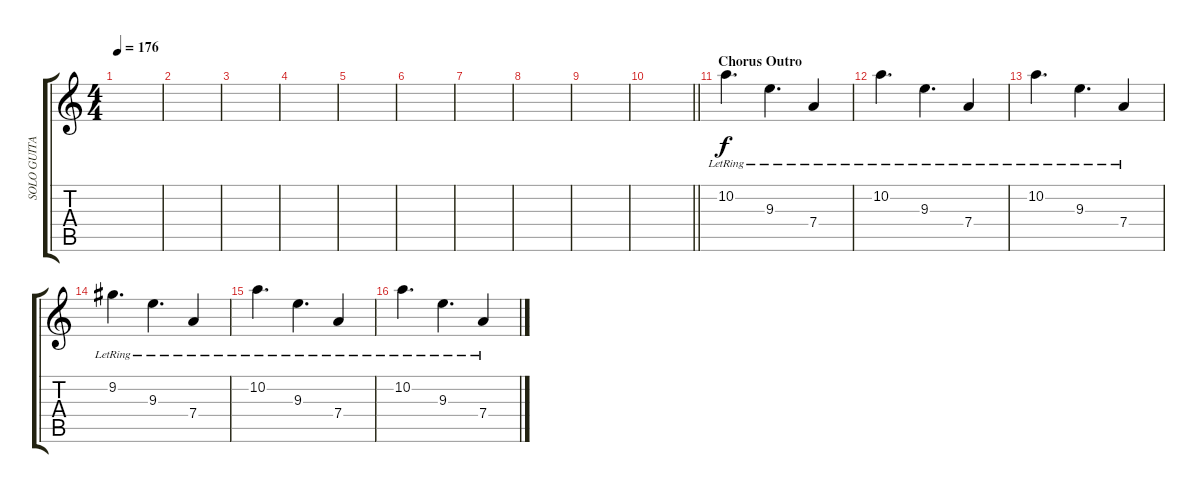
\track ("SOLO GUITAR" "SOLO GUITA") {instrument overdrivenguitar}
\staff {score tabs}
\tuning (E4 B3 G3 D3 A2 E2) {hide}
\ts (4 4)
\tempo 176
\clef g2
\ks c
|
|
|
|
|
|
|
|
|
\barLineRight lightlight
|
\section ("" "Chorus Outro")
10.2{lr}.4{d} 9.3{lr}.4{d} 7.4{lr}.4 |
10.2{lr}.4{d} 9.3{lr}.4{d} 7.4{lr}.4 |
10.2{lr}.4{d} 9.3{lr}.4{d} 7.4{lr}.4 |
9.2{lr}.4{d} 9.3{lr}.4{d} 7.4{lr}.4 |
10.2{lr}.4{d} 9.3{lr}.4{d} 7.4{lr}.4 |
10.2{lr}.4{d} 9.3{lr}.4{d} 7.4{lr}.4
